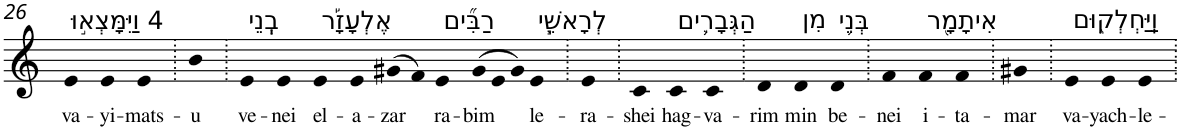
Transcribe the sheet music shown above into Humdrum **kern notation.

**kern	**text
*part1	*part1
*staff1	*staff1
*I"Piano	*
*I'Pno	*
!!LO:PB:g=z
*clefG2	*
*k[]	*
=26	=26
!LO:TX:a:t=4 וַיִּמָּצְא֣וּ	!
!	!LO:LY:b
4e	va-
!	!LO:LY:b
4e	-yi-
!	!LO:LY:b
4e	-mats-
=27.	=27.
!	!LO:LY:b
4b	-u
=28.	=28.
!LO:TX:a:t=בְֽנֵי	!
!	!LO:LY:b
4e	ve-
!	!LO:LY:b
4e	-nei
!LO:TX:a:t=אֶלְעָזָ֡ר	!
!	!LO:LY:b
4e	el-
!	!LO:LY:b
4e	-a-
!	!LO:LY:b
(>8g#X	-zar
8f)	.
!LO:TX:a:t=רַבִּ֞ים	!
!	!LO:LY:b
4e	ra-
*Xtuplet	*
!	!LO:LY:b
(>12g#	-bim
12e	.
12g#)	.
!LO:TX:a:t=לְרָאשֵׁ֧י	!
!	!LO:LY:b
4e	le-
=29.	=29.
!	!LO:LY:b
4e	-ra-
=30.	=30.
!	!LO:LY:b
4c	-shei
!LO:TX:a:t=הַגְּבָרִ֛ים	!
!	!LO:LY:b
4c	hag-
!	!LO:LY:b
4c	-va-
=31.	=31.
!	!LO:LY:b
4d	-rim
!LO:TX:a:t=מִן	!
!	!LO:LY:b
4d	min
!LO:TX:a:t=בְּנֵ֥י	!
!	!LO:LY:b
4d	be-
=32.	=32.
!	!LO:LY:b
4f	-nei
!LO:TX:a:t=אִיתָמָ֖ר	!
!	!LO:LY:b
4f	i-
!	!LO:LY:b
4f	-ta-
=33.	=33.
!	!LO:LY:b
4g#X	-mar
=34.	=34.
!LO:TX:a:t=וַֽיַּחְלְק֑וּם	!
!	!LO:LY:b
4e	va-
!	!LO:LY:b
4e	-yach-
!	!LO:LY:b
4e	-le-
=.	=.
*-	*-
